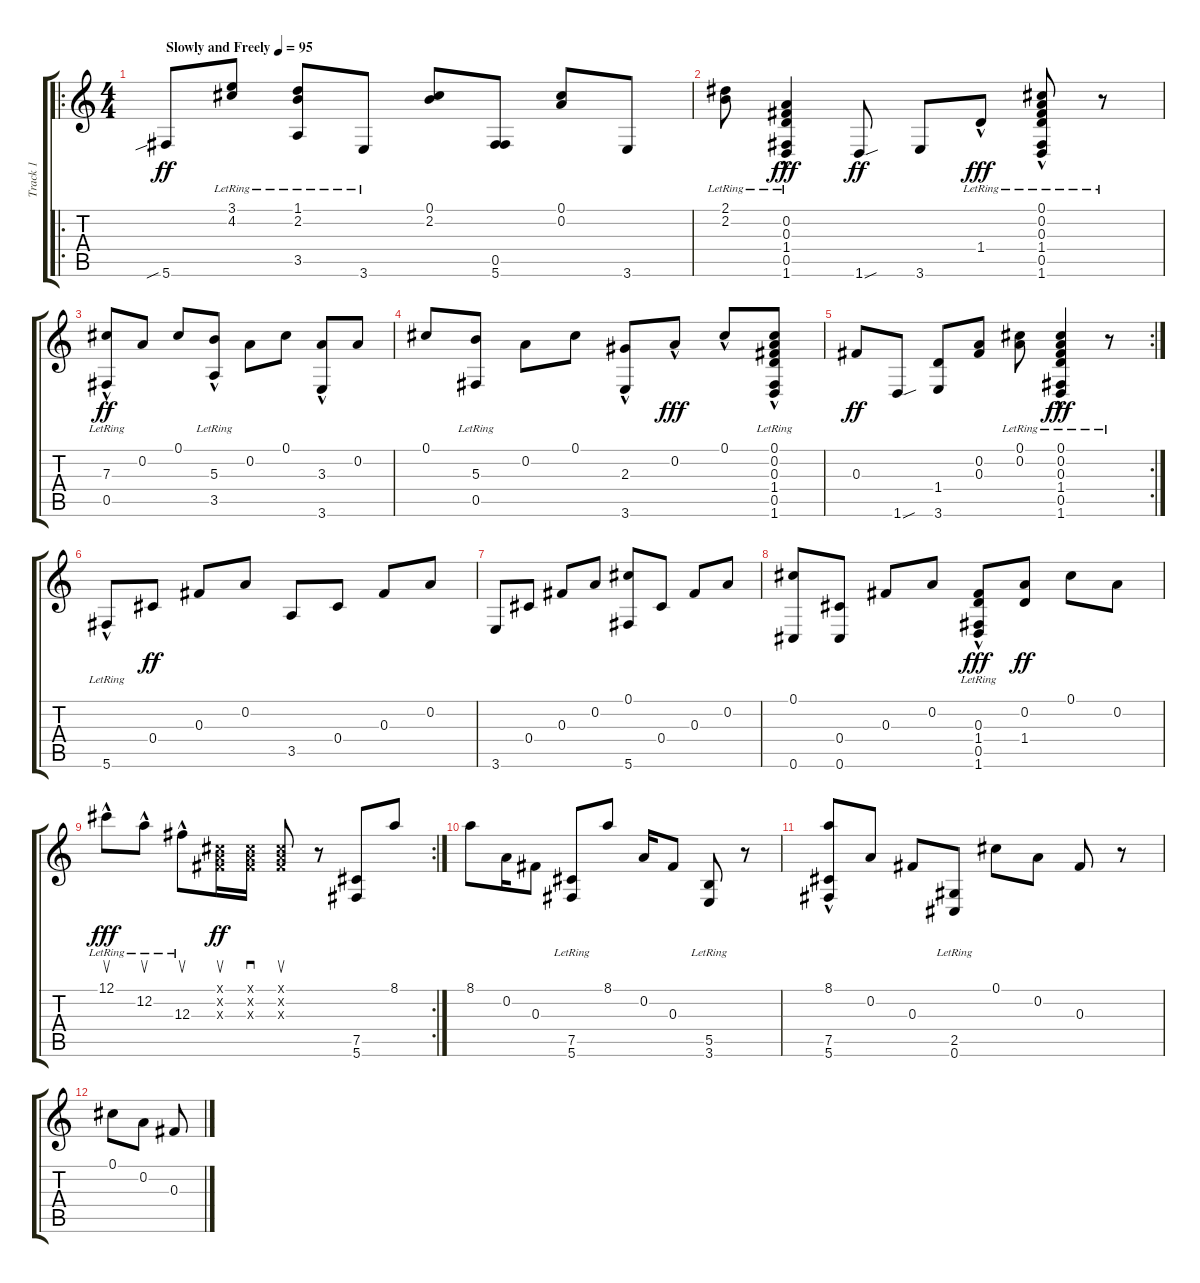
\track ("Track 1" "Track 1") {instrument acousticguitarsteel}
\staff {score tabs}
\tuning (Db4 A3 Gb3 Db3 Gb2 Db2) {hide}
\ro
\ts (4 4)
\tempo (95 "Slowly and Freely")
\clef g2
\ks c
5.6{sib}.8{dy ff instrument acousticguitarnylon} (3.1 4.2{lr}).8 (1.1 2.2{lr} 3.5).8 3.6{lr}.8 (0.1 2.2).8 (0.5 5.6).8 (0.1 0.2).8 3.6.8 |
(2.1 2.2{lr}).8 (0.2{hac lr} 0.3{hac lr} 1.4{hac lr} 0.5{hac lr} 1.6{hac lr}).4{dy fff} 1.6{sou}.8{dy ff} 3.6.8 1.4{hac lr}.8{dy fff volume 13 instrument acousticguitarnylon} (0.1{hac lr} 0.2{hac lr} 0.3{hac lr} 1.4{hac lr} 0.5{hac lr} 1.6{hac lr}).8 r.8 |
(7.3{hac lr} 0.5).8{dy ff} 0.2.8 0.1.8 (5.3{hac lr} 3.5{lr}).8 0.2.8 0.1.8 (3.3{hac} 3.6).8 0.2.8 |
0.1.8 (5.3{lr} 0.5).8 0.2.8 0.1.8 (2.3{hac} 3.6).8 0.2{hac}.8{dy fff} 0.1{hac}.8 (0.1{hac lr} 0.2{hac lr} 0.3{hac lr} 1.4{hac lr} 0.5{hac lr} 1.6{hac lr}).8 |
\rc 2
0.3.8{dy ff} 1.6{sou}.8 (1.4 3.6).8 (0.2 0.3).8 (0.1{lr} 0.2{lr}).8 (0.1{hac lr} 0.2{hac lr} 0.3{hac lr} 1.4{hac lr} 0.5{hac lr} 1.6{hac lr}).4{dy fff} r.8 |
5.6{hac lr}.8 0.4.8{dy ff} 0.3.8 0.2.8 3.5.8 0.4.8 0.3.8 0.2.8 |
3.6.8 0.4.8 0.3.8 0.2.8 (0.1 5.6).8 0.4.8 0.3.8 0.2.8 |
(0.1 0.6).8 (0.4 0.6).8 0.3.8 0.2.8 (0.3{hac lr} 1.4{hac lr} 0.5{hac lr} 1.6{hac lr}).8{dy fff} (0.2 1.4).8{dy ff} 0.1.8 0.2.8 |
\rc 2
12.1{hac lr}.8{su dy fff} 12.2{hac lr}.8{su} 12.3{hac lr}.8{su} (0.1{x} 0.2{x} 0.3{x}).16{su dy ff} (0.1{x} 0.2{x} 0.3{x}).16{sd} (0.1{x} 0.2{x} 0.3{x}).8{su} r.8 (7.5 5.6).8 8.1.8 |
8.1.8 0.2.16 0.3.8 (7.5{lr} 5.6).8 8.1.8 0.2.16 0.3.8 (5.5{lr} 3.6).8 r.8 |
(8.1 7.5{hac} 5.6).8 0.2.8 0.3.8 (2.5{lr} 0.6).8 0.1.8 0.2.8 0.3.8 r.8 |
0.1.8 0.2.8 0.3.8
